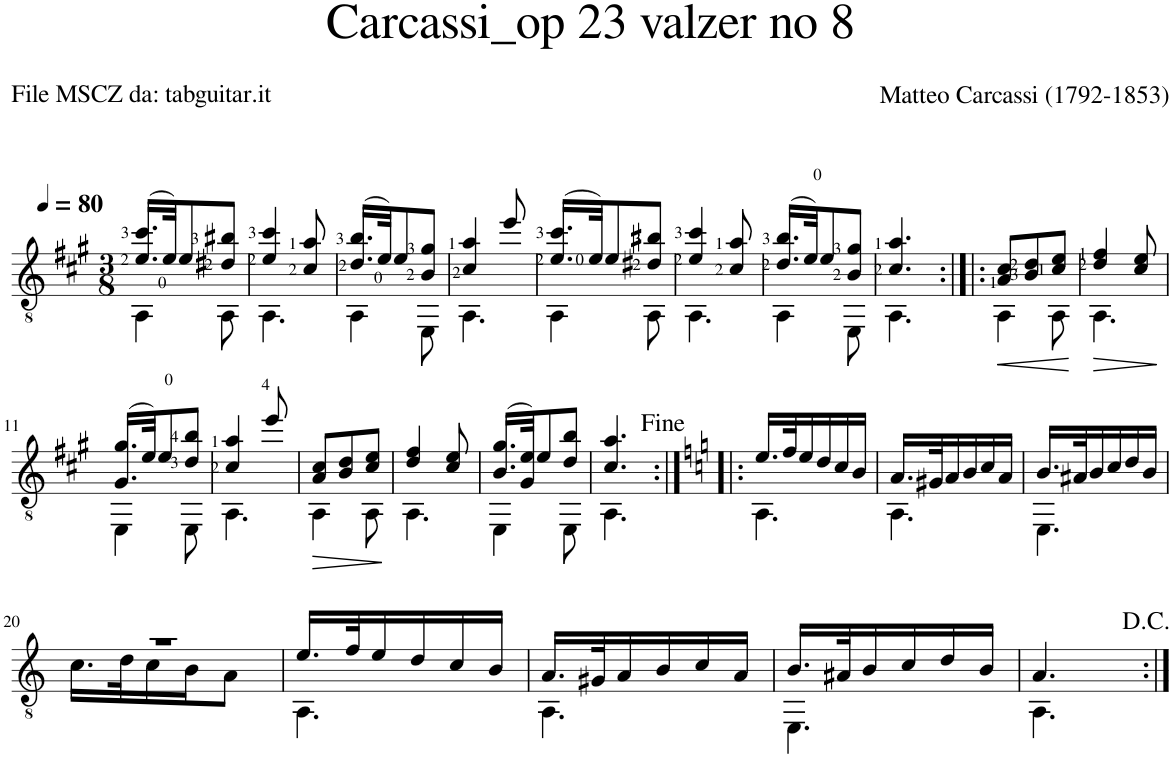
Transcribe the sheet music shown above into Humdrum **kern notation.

**kern	**dynam
*part1	*part1
*staff1	*staff1
*I"Guitar	*
*I'Guit.	*
*clefGv2	*
*k[f#c#g#]	*
*M3/8	*
*MM80	*
=1	=1
*^	*
(16.e/ 16.cc#/LL	4AA\	.
32e/JK)	.	.
8e/	.	.
8d#X/ 8b#X/J	8AA\	.
=2	=2	=2
4e/ 4cc#/	4.AA\	.
8c#/ 8a/	.	.
=3	=3	=3
(16.d/ 16.b/LL	4AA\	.
32e/JK)	.	.
8e/	.	.
8B/ 8g#/J	8EE\	.
=4	=4	=4
4c#/ 4a/	4.AA\	.
8ee/	.	.
=5	=5	=5
(16.e/ 16.cc#/LL	4AA\	.
32e/JK)	.	.
8e/	.	.
8d#X/ 8b#X/J	8AA\	.
=6	=6	=6
4e/ 4cc#/	4.AA\	.
8c#/ 8a/	.	.
=7	=7	=7
(16.d/ 16.b/LL	4AA\	.
32e/JK)	.	.
8e/	.	.
8B/ 8g#/J	8EE\	.
=8	=8	=8
4.c#/ 4.a/	4.AA\	.
=9:|!|:	=9:|!|:	=9:|!|:
!	!	!LO:HP:b
8A/ 8c#/L	4AA\	<
8B/ 8d/	.	.
8c#/ 8e/J	8AA\	.
*v	*v	*
.	[
=10	=10
!	!LO:HP:b
*^	*
4d/ 4f#/	4.AA\	>
8c#/ 8e/	.	.
*v	*v	*
.	]
!!LO:LB:g=z
=11	=11
*^	*
(16.G#/ 16.g#/LL	4EE\	.
32e/JK)	.	.
8e/	.	.
8d/ 8b/J	8EE\	.
=12	=12	=12
4c#/ 4a/	4.AA\	.
8ee/	.	.
=13	=13	=13
!	!	!LO:HP:b
8A/ 8c#/L	4AA\	>
8B/ 8d/	.	.
8c#/ 8e/J	8AA\	.
*v	*v	*
.	]
=14	=14
*^	*
4d/ 4f#/	4.AA\	.
8c#/ 8e/	.	.
=15	=15	=15
(16.B/ 16.g#/LL	4EE\	.
32G#/ 32e/JK)	.	.
8e/	.	.
8d/ 8b/J	8EE\	.
=16	=16	=16
4.c#/ 4.a/	4.AA\	.
=17:|!|:	=17:|!|:	=17:|!|:
*k[]	*	*
16.e/LL	4.AA\	.
32f/K	.	.
16e/	.	.
16d/	.	.
16c/	.	.
16B/JJ	.	.
=18	=18	=18
16.A/LL	4.AA\	.
32G#X/K	.	.
16A/	.	.
16B/	.	.
16c/	.	.
16A/JJ	.	.
=19	=19	=19
16.B/LL	4.EE\	.
32A#X/K	.	.
16B/	.	.
16c/	.	.
16d/	.	.
16B/JJ	.	.
!!LO:LB:g=z	!!
=20	=20	=20
4.r	16.c\LL	.
.	32d\K	.
.	16c\	.
.	16B\J	.
.	8A\J	.
=21	=21	=21
16.e/LL	4.AA\	.
32f/K	.	.
16e/	.	.
16d/	.	.
16c/	.	.
16B/JJ	.	.
=22	=22	=22
16.A/LL	4.AA\	.
32G#X/K	.	.
16A/	.	.
16B/	.	.
16c/	.	.
16A/JJ	.	.
=23	=23	=23
16.B/LL	4.EE\	.
32A#X/K	.	.
16B/	.	.
16c/	.	.
16d/	.	.
16B/JJ	.	.
=24	=24	=24
4.A/	4.AA\	.
*v	*v	*
=:|!	=:|!
*-	*-
